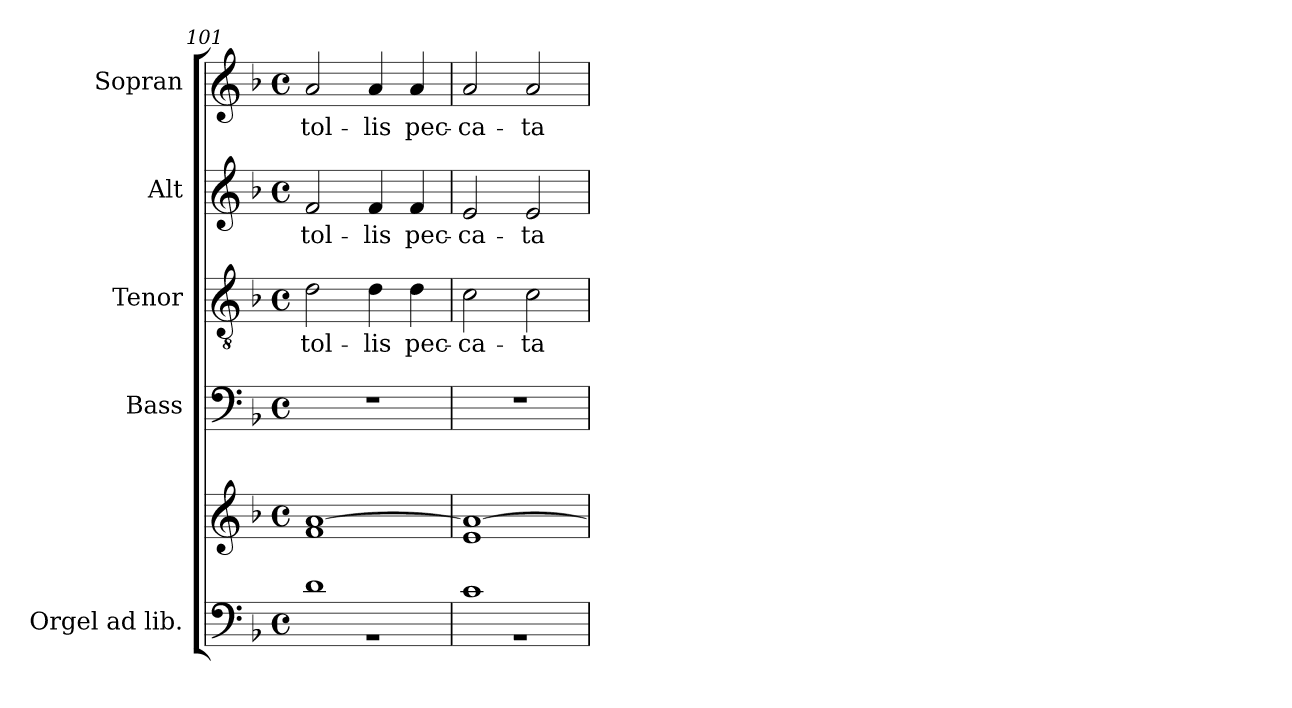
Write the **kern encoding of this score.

**kern	**kern	**kern	**kern	**text	**kern	**text	**kern	**text
*part5	*part5	*part4	*part3	*part3	*part2	*part2	*part1	*part1
*staff6	*staff5	*staff4	*staff3	*staff3	*staff2	*staff2	*staff1	*staff1
*I"Orgel ad lib.	*	*I"Bass	*I"Tenor	*	*I"Alt	*	*I"Sopran	*
*	*	*I'B.	*I'T.	*	*I'A.	*	*I'S.	*
*clefF4	*clefG2	*clefF4	*clefGv2	*	*clefG2	*	*clefG2	*
*k[b-]	*k[b-]	*k[b-]	*k[b-]	*	*k[b-]	*	*k[b-]	*
*F:	*F:	*F:	*F:	*	*F:	*	*F:	*
*M4/4	*M4/4	*M4/4	*M4/4	*	*M4/4	*	*M4/4	*
*met(c)	*met(c)	*met(c)	*met(c)	*	*met(c)	*	*met(c)	*
=101	=101	=101	=101	=101	=101	=101	=101	=101
*^	*^	*	*	*	*	*	*	*
!	!	!	!	!	!	!LO:LY:b	!	!LO:LY:b	!	!LO:LY:b
1d	1rBB	[>1a	1f	1r	2d\	tol-	2f/	tol-	2a/	tol-
!	!	!	!	!	!	!LO:LY:b	!	!LO:LY:b	!	!LO:LY:b
.	.	.	.	.	4d\	-lis	4f/	-lis	4a/	-lis
!	!	!	!	!	!	!LO:LY:b	!	!LO:LY:b	!	!LO:LY:b
.	.	.	.	.	4d\	pec-	4f/	pec-	4a/	pec-
=102	=102	=102	=102	=102	=102	=102	=102	=102	=102	=102
!	!	!	!	!	!	!LO:LY:b	!	!LO:LY:b	!	!LO:LY:b
1c	1rBB	1a_	1e	1r	2c\	-ca-	2e/	-ca-	2a/	-ca-
!	!	!	!	!	!	!LO:LY:b	!	!LO:LY:b	!	!LO:LY:b
.	.	.	.	.	2c\	-ta	2e/	-ta	2a/	-ta
*v	*v	*	*	*	*	*	*	*	*	*
*	*v	*v	*	*	*	*	*	*	*
=	=	=	=	=	=	=	=	=
*-	*-	*-	*-	*-	*-	*-	*-	*-
